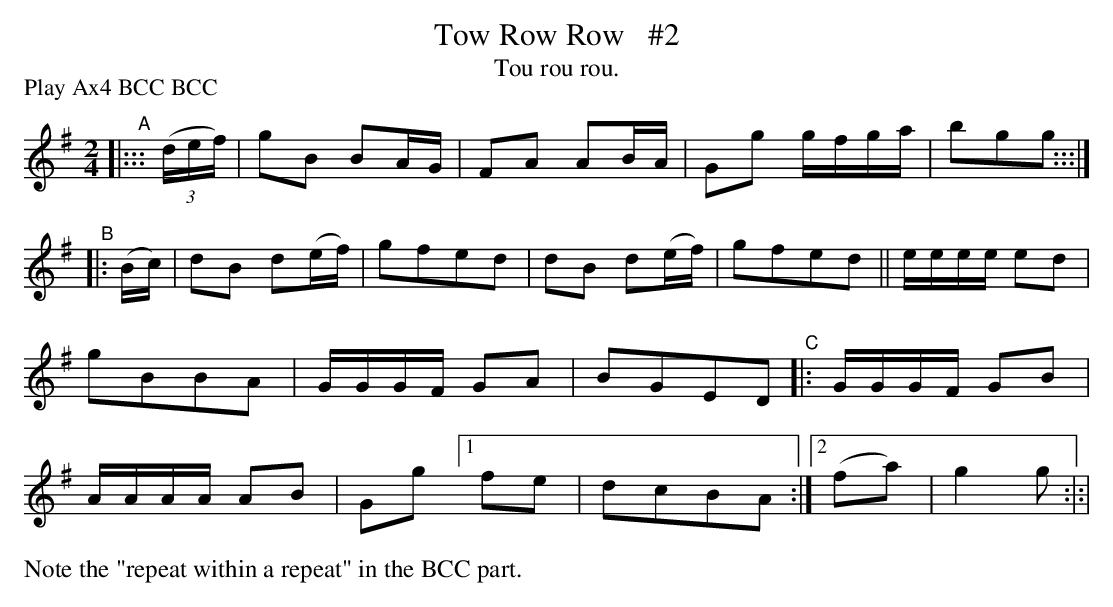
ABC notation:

X:1
T: Tow Row Row   #2
T: Tou rou rou.
P: Play Ax4 BCC BCC
M: 2/4
L: 1/8
K: G
"^A"\
|::: (3(d/e/f/) | gB BA/G/ | FA AB/A/ | Gg g/f/g/a/ | bgg :::|\
"^B"\
|: (B/c/) |\
dB d(e/f/) | gfed | dB d(e/f/)  | gfed ||
e/e/e/e/ ed | gBBA | G/G/G/F/ GA | BGED \
"^C"|:\
G/G/G/F/ GB | A/A/A/A/ AB | Gg [1 fe | dcBA :|[2 (fa) | g2g :|:|
